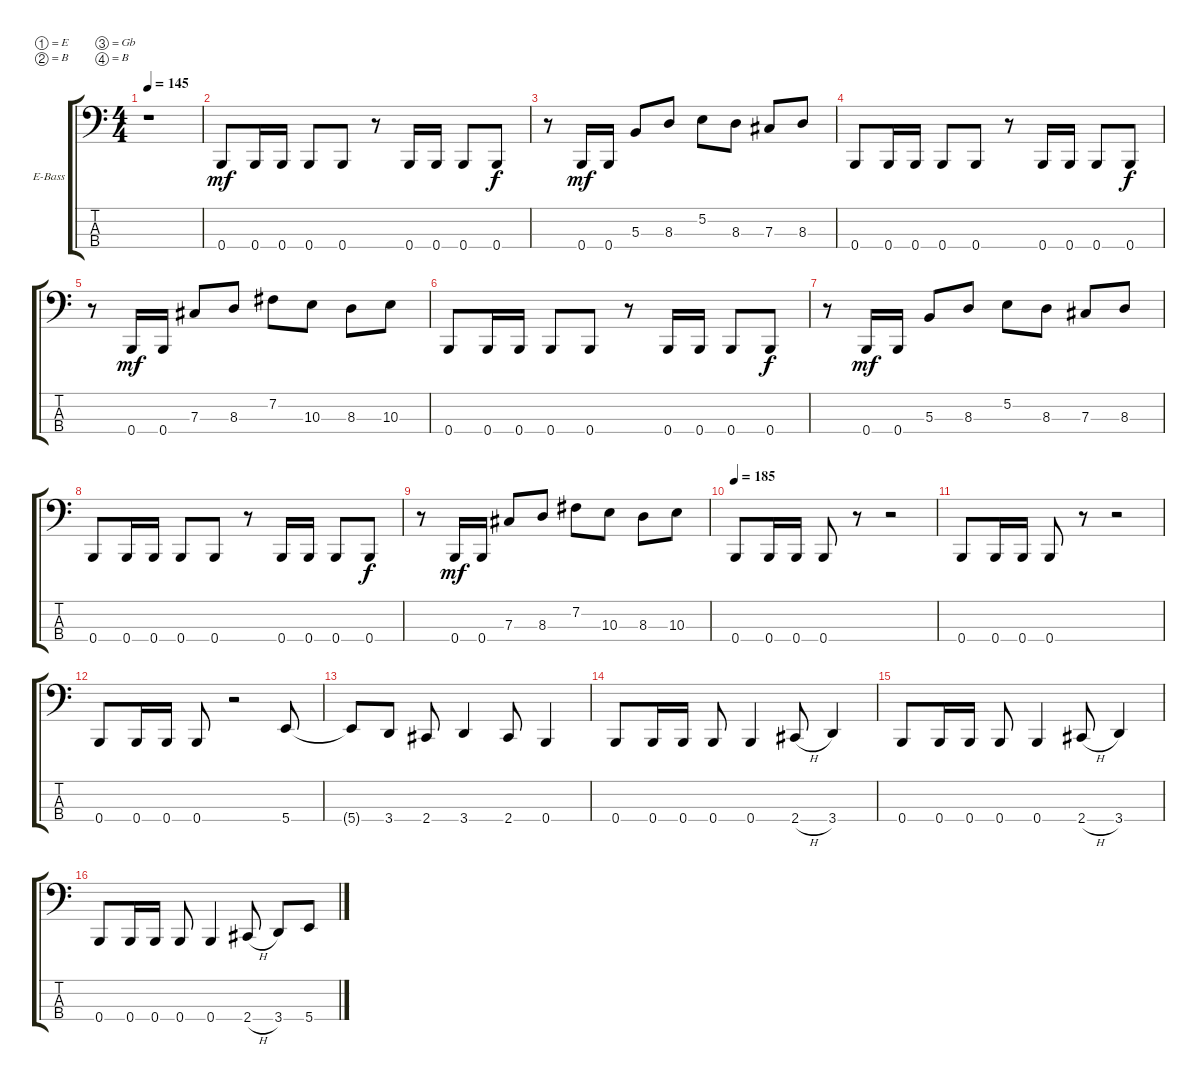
\bracketExtendMode groupsimilarinstruments
\firstSystemTrackNameOrientation horizontal
\otherSystemsTrackNameOrientation horizontal
\track ("Bass" "E-Bass") {instrument electricbasspick}
\staff {score tabs}
\tuning (E2 B1 Gb1 B0)
\ts (4 4)
\tempo 145
\clef f4
\ks c
r.1{dy mf} |
0.4.8 0.4.16 0.4.16 0.4.8 0.4.8 r.8 0.4.16 0.4.16 0.4.8 0.4.8{dy f} |
r.8 0.4.16{dy mf} 0.4.16 5.3.8 8.3.8 5.2.8 8.3.8 7.3.8 8.3.8 |
0.4.8 0.4.16 0.4.16 0.4.8 0.4.8 r.8 0.4.16 0.4.16 0.4.8 0.4.8{dy f} |
r.8 0.4.16{dy mf} 0.4.16 7.3.8 8.3.8 7.2.8 10.3.8 8.3.8 10.3.8 |
0.4.8 0.4.16 0.4.16 0.4.8 0.4.8 r.8 0.4.16 0.4.16 0.4.8 0.4.8{dy f} |
r.8 0.4.16{dy mf} 0.4.16 5.3.8 8.3.8 5.2.8 8.3.8 7.3.8 8.3.8 |
0.4.8 0.4.16 0.4.16 0.4.8 0.4.8 r.8 0.4.16 0.4.16 0.4.8 0.4.8{dy f} |
r.8 0.4.16{dy mf} 0.4.16 7.3.8 8.3.8 7.2.8 10.3.8 8.3.8 10.3.8 |
\tempo 185
0.4.8 0.4.16 0.4.16 0.4.8 r.8 r.2 |
0.4.8 0.4.16 0.4.16 0.4.8 r.8 r.2 |
0.4.8 0.4.16 0.4.16 0.4.8 r.2 5.4.8 |
5.4{t}.8 3.4.8 2.4.8 3.4.4 2.4.8 0.4.4 |
0.4.8 0.4.16 0.4.16 0.4.8 0.4.4 2.4{h}.8 3.4.4 |
0.4.8 0.4.16 0.4.16 0.4.8 0.4.4 2.4{h}.8 3.4.4 |
0.4.8 0.4.16 0.4.16 0.4.8 0.4.4 2.4{h}.8 3.4.8 5.4.8
